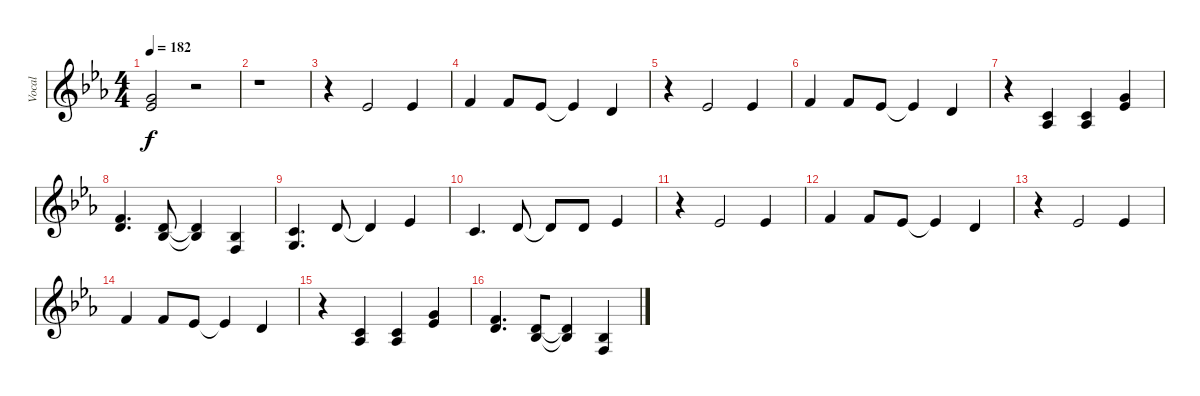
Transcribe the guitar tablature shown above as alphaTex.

\track ("Vocal" "Vocal") {instrument lead6voice}
\staff {score}
\tuning (E4 B3 G3 D3 A2 E2) {hide}
\ts (4 4)
\tempo 182
\clef g2
\ks eb
(3.1 4.2).2{dy f} r.2 |
r.1 |
r.4 4.2.2 4.2.4 |
1.1.4 1.1.8 4.2.8 4.2{t}.4 3.2.4 |
r.4 4.2.2 4.2.4 |
1.1.4 1.1.8 4.2.8 4.2{t}.4 3.2.4 |
r.4 (1.2 1.3).4 (1.2 1.3).4 (3.1 4.2).4 |
(1.1 3.2).4{d} (3.2 3.3).8 (3.2{t} 3.3{t}).4 (3.3 3.4).4 |
(1.2 0.3).4{d} 3.2.8 3.2{t}.4 4.2.4 |
1.2.4{d} 3.2.8 3.2{t}.8 3.2.8 4.2.4 |
r.4 4.2.2 4.2.4 |
1.1.4 1.1.8 4.2.8 4.2{t}.4 3.2.4 |
r.4 4.2.2 4.2.4 |
1.1.4 1.1.8 4.2.8 4.2{t}.4 3.2.4 |
r.4{beam merge} (1.2 1.3).4{beam merge} (1.2 1.3).4{beam merge} (3.1 4.2).4 |
(1.1 3.2).4{d beam merge} (3.2 3.3).8{beam merge} (3.2{t} 3.3{t}).4{beam merge} (3.3 3.4).4
